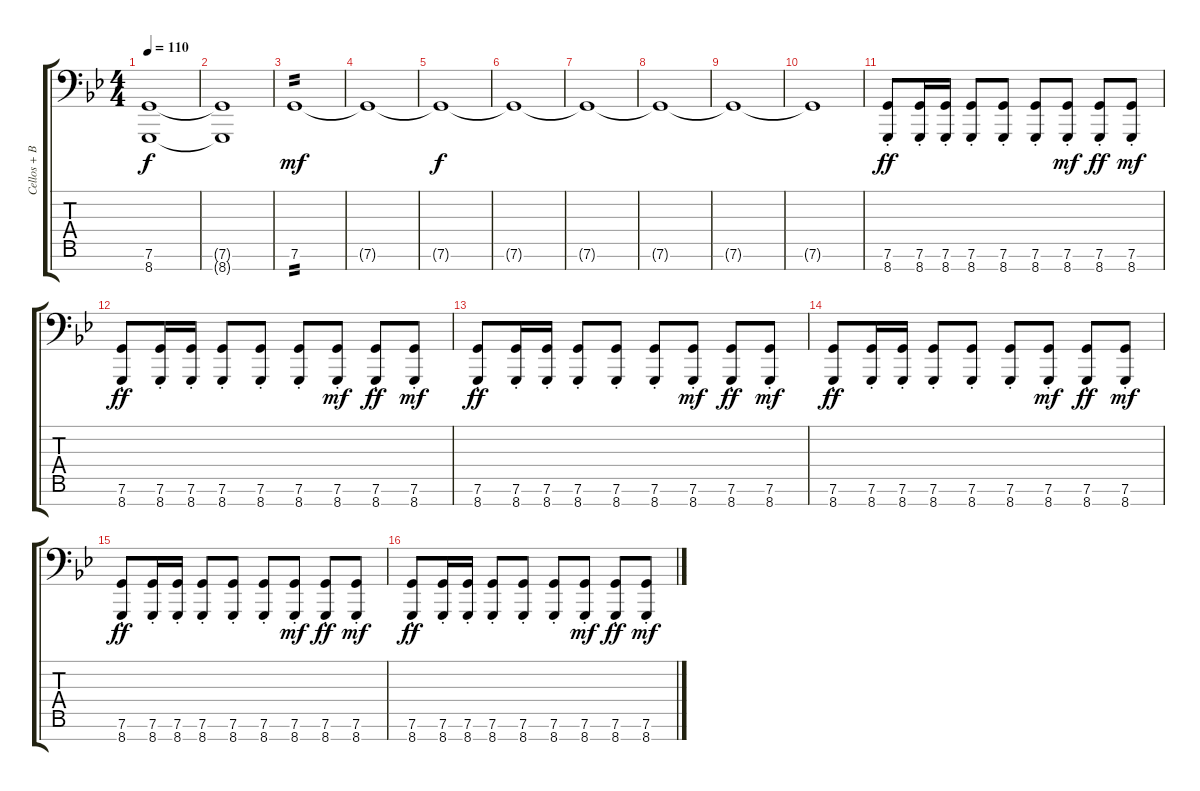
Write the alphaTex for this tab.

\track ("Cellos + Basses" "Cellos + B") {instrument stringensemble1}
\staff {score tabs}
\tuning (E4 B3 G3 D3 A2 C2 B0) {hide}
\ts (4 4)
\tempo 110
\clef f4
\ks gminor
(7.6 8.7).1{dy f volume 13} |
(7.6{t} 8.7{t}).1 |
7.6.1{tp 2 dy mf} |
7.6{t}.1 |
7.6{t}.1{dy f} |
7.6{t}.1 |
7.6{t}.1 |
7.6{t}.1 |
7.6{t}.1 |
7.6{t}.1 |
(7.6{st} 8.7{st}).8{dy ff} (7.6{st} 8.7{st}).16 (7.6{st} 8.7{st}).16 (7.6{st} 8.7{st}).8 (7.6{st} 8.7{st}).8 (7.6{st} 8.7{st}).8 (7.6{st} 8.7{st}).8{dy mf} (7.6{st} 8.7{st}).8{dy ff} (7.6{st} 8.7{st}).8{dy mf} |
(7.6{st} 8.7{st}).8{dy ff} (7.6{st} 8.7{st}).16 (7.6{st} 8.7{st}).16 (7.6{st} 8.7{st}).8 (7.6{st} 8.7{st}).8 (7.6{st} 8.7{st}).8 (7.6{st} 8.7{st}).8{dy mf} (7.6{st} 8.7{st}).8{dy ff} (7.6{st} 8.7{st}).8{dy mf} |
(7.6{st} 8.7{st}).8{dy ff} (7.6{st} 8.7{st}).16 (7.6{st} 8.7{st}).16 (7.6{st} 8.7{st}).8 (7.6{st} 8.7{st}).8 (7.6{st} 8.7{st}).8 (7.6{st} 8.7{st}).8{dy mf} (7.6{st} 8.7{st}).8{dy ff} (7.6{st} 8.7{st}).8{dy mf} |
(7.6{st} 8.7{st}).8{dy ff} (7.6{st} 8.7{st}).16 (7.6{st} 8.7{st}).16 (7.6{st} 8.7{st}).8 (7.6{st} 8.7{st}).8 (7.6{st} 8.7{st}).8 (7.6{st} 8.7{st}).8{dy mf} (7.6{st} 8.7{st}).8{dy ff} (7.6{st} 8.7{st}).8{dy mf} |
(7.6{st} 8.7{st}).8{dy ff} (7.6{st} 8.7{st}).16 (7.6{st} 8.7{st}).16 (7.6{st} 8.7{st}).8 (7.6{st} 8.7{st}).8 (7.6{st} 8.7{st}).8 (7.6{st} 8.7{st}).8{dy mf} (7.6{st} 8.7{st}).8{dy ff} (7.6{st} 8.7{st}).8{dy mf} |
(7.6{st} 8.7{st}).8{dy ff} (7.6{st} 8.7{st}).16 (7.6{st} 8.7{st}).16 (7.6{st} 8.7{st}).8 (7.6{st} 8.7{st}).8 (7.6{st} 8.7{st}).8 (7.6{st} 8.7{st}).8{dy mf} (7.6{st} 8.7{st}).8{dy ff} (7.6{st} 8.7{st}).8{dy mf}
